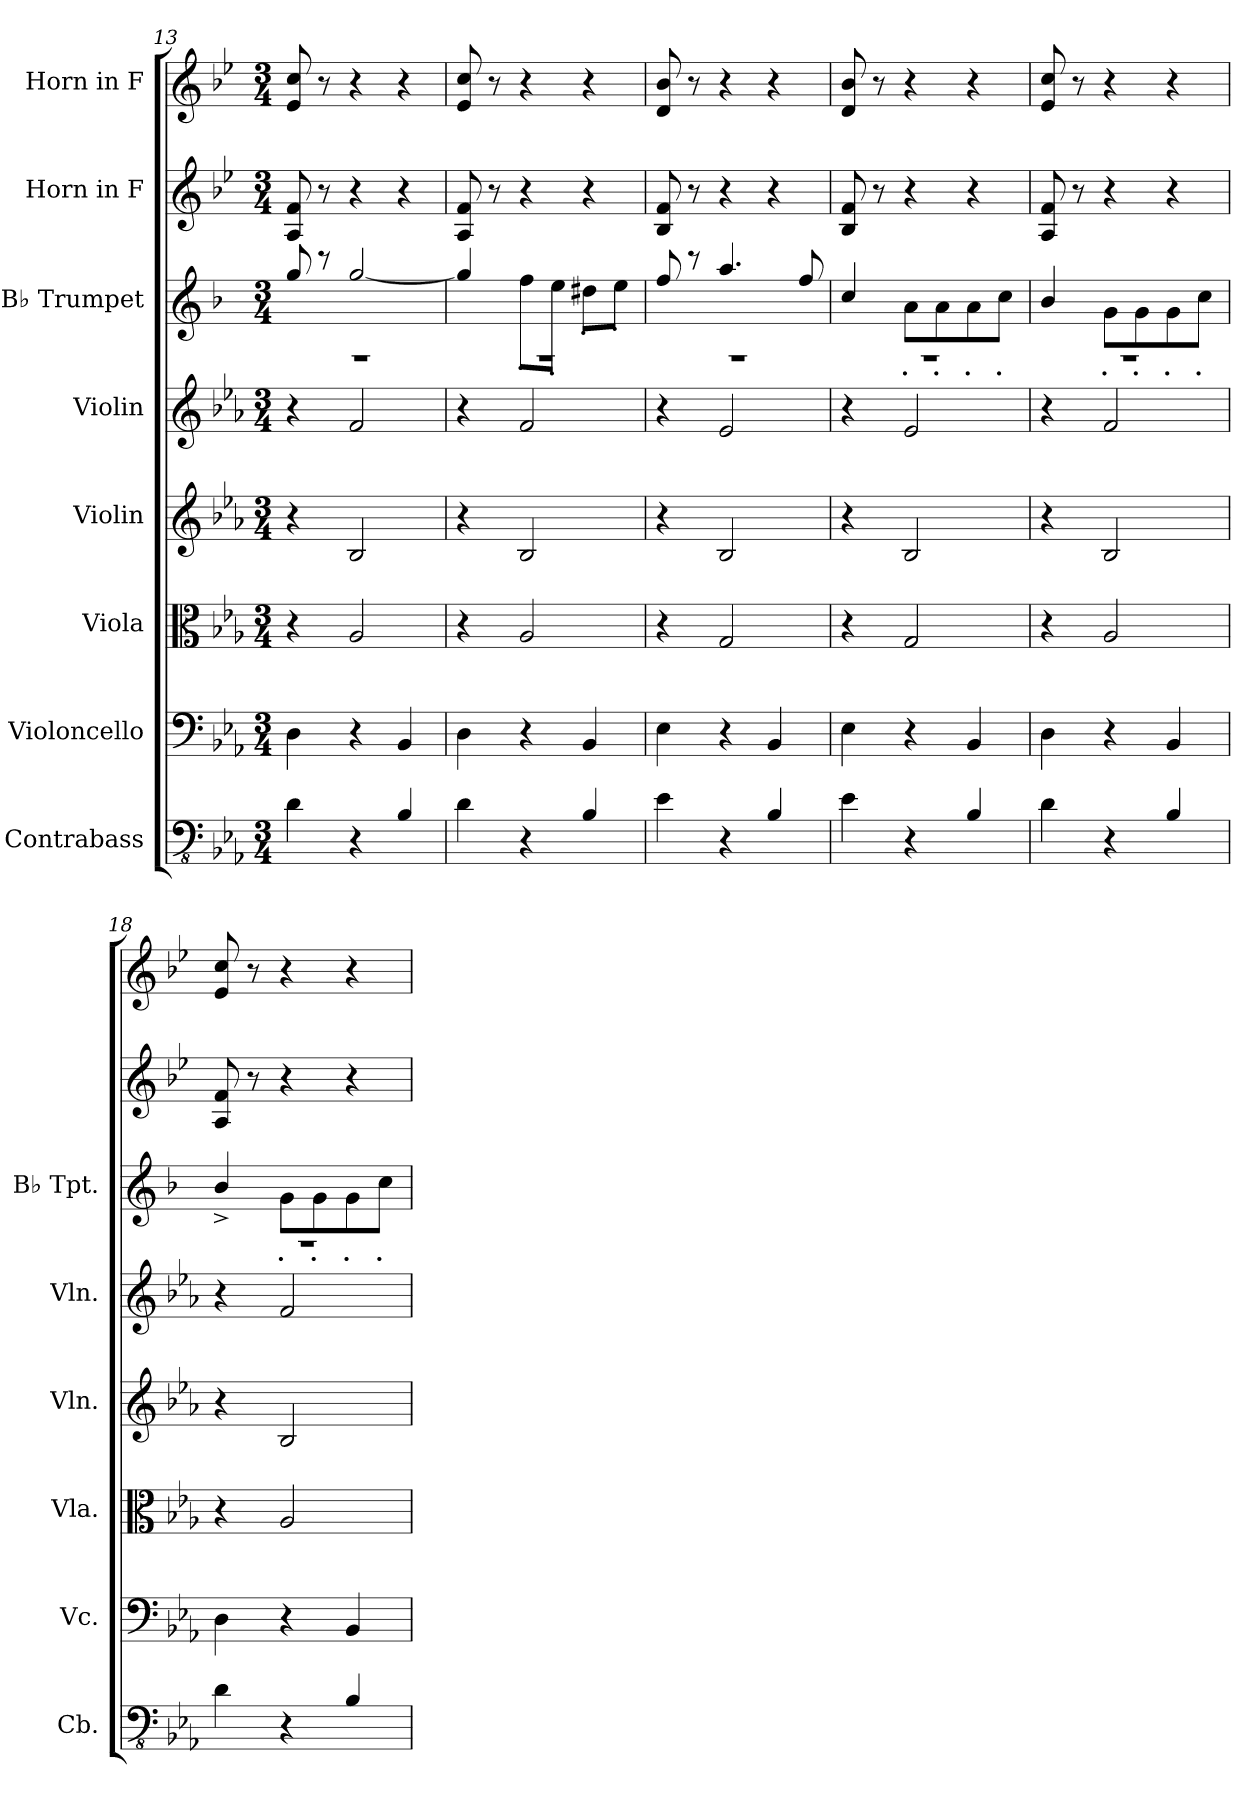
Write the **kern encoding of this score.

**kern	**kern	**kern	**kern	**kern	**kern	**kern	**kern
*part8	*part7	*part6	*part5	*part4	*part3	*part2	*part1
*staff8	*staff7	*staff6	*staff5	*staff4	*staff3	*staff2	*staff1
*I"Contrabass	*I"Violoncello	*I"Viola	*I"Violin	*I"Violin	*I"B♭ Trumpet	*I"Horn in F	*I"Horn in F
*I'Cb.	*I'Vc.	*I'Vla.	*I'Vln.	*I'Vln.	*I'B♭ Tpt.	*	*
*clefFv4	*clefF4	*clefC3	*clefG2	*clefG2	*clefG2	*clefG2	*clefG2
*ITrd7c12	*	*	*	*	*ITrd1c2	*ITrd4c7	*ITrd4c7
*k[b-e-a-]	*k[b-e-a-]	*k[b-e-a-]	*k[b-e-a-]	*k[b-e-a-]	*k[b-e-a-]	*k[b-e-a-]	*k[b-e-a-]
*M3/4	*M3/4	*M3/4	*M3/4	*M3/4	*M3/4	*M3/4	*M3/4
=13	=13	=13	=13	=13	=13	=13	=13
*	*	*	*	*	*^	*	*
4DD\	4D\	4r	4r	4r	2.rF	8ff/	8D/ 8B-/	8A-/ 8f/
.	.	.	.	.	.	8rccc	8r	8r
4r	4r	2A-/	2B-/	2f/	.	[2ff/	4r	4r
4BBB-/	4BB-/	.	.	.	.	.	4r	4r
=14	=14	=14	=14	=14	=14	=14	=14	=14
4DD\	4D\	4r	4r	4r	2.rF	4ff/]	8D/ 8B-/	8A-/ 8f/
.	.	.	.	.	.	.	8r	8r
4r	4r	2A-/	2B-/	2f/	.	8ee-'\L	4r	4r
.	.	.	.	.	.	8dd'\J	.	.
4BBB-/	4BB-/	.	.	.	.	8cc#X'\L	4r	4r
.	.	.	.	.	.	8dd'\J	.	.
=15	=15	=15	=15	=15	=15	=15	=15	=15
4EE-\	4E-\	4r	4r	4r	2.rF	8ee-/	8E-/ 8B-/	8G/ 8e-/
.	.	.	.	.	.	8rccc	8r	8r
4r	4r	2G/	2B-/	2e-/	.	4.gg/	4r	4r
4BBB-/	4BB-/	.	.	.	.	.	4r	4r
.	.	.	.	.	.	8ee-/	.	.
=16	=16	=16	=16	=16	=16	=16	=16	=16
4EE-\	4E-\	4r	4r	4r	2.rF	4b-/	8E-/ 8B-/	8G/ 8e-/
.	.	.	.	.	.	.	8r	8r
4r	4r	2G/	2B-/	2e-/	.	8g'\L	4r	4r
.	.	.	.	.	.	8g'\	.	.
4BBB-/	4BB-/	.	.	.	.	8g'\	4r	4r
.	.	.	.	.	.	8b-'\J	.	.
=17	=17	=17	=17	=17	=17	=17	=17	=17
4DD\	4D\	4r	4r	4r	2.rF	4a-/	8D/ 8B-/	8A-/ 8f/
.	.	.	.	.	.	.	8r	8r
4r	4r	2A-/	2B-/	2f/	.	8f'\L	4r	4r
.	.	.	.	.	.	8f'\	.	.
4BBB-/	4BB-/	.	.	.	.	8f'\	4r	4r
.	.	.	.	.	.	8b-'\J	.	.
=18	=18	=18	=18	=18	=18	=18	=18	=18
4DD\	4D\	4r	4r	4r	2.rF	4a-^/	8D/ 8B-/	8A-/ 8f/
.	.	.	.	.	.	.	8r	8r
4r	4r	2A-/	2B-/	2f/	.	8f'\L	4r	4r
.	.	.	.	.	.	8f'\	.	.
4BBB-/	4BB-/	.	.	.	.	8f'\	4r	4r
.	.	.	.	.	.	8b-'\J	.	.
*	*	*	*	*	*v	*v	*	*
=	=	=	=	=	=	=	=
*-	*-	*-	*-	*-	*-	*-	*-
